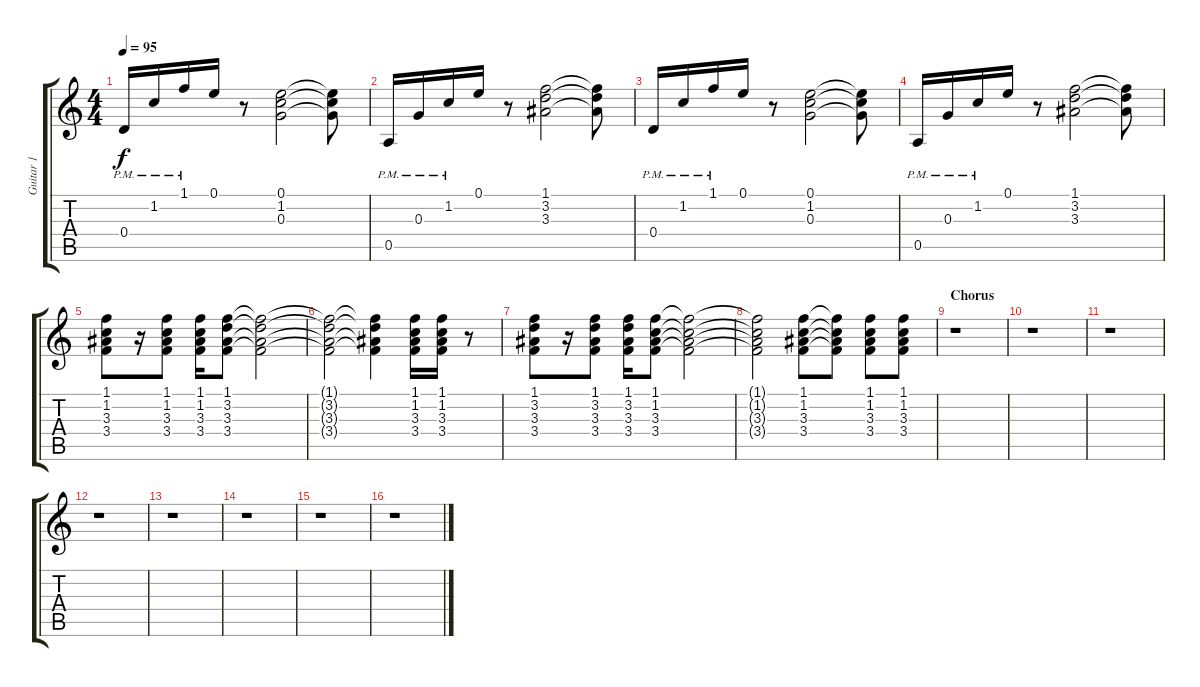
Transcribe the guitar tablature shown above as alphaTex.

\track ("Guitar 1" "Guitar 1") {instrument acousticguitarsteel}
\staff {score tabs}
\tuning (E4 B3 G3 D3 A2 E2) {hide}
\ts (4 4)
\tempo 95
\clef g2
\ks c
0.4{pm}.16{dy f} 1.2{pm}.16 1.1{pm}.16 0.1.16 r.8 (0.1 1.2 0.3).2 (0.1{t} 1.2{t} 0.3{t}).8 |
0.5{pm}.16 0.3{pm}.16 1.2{pm}.16 0.1.16 r.8 (1.1 3.2 3.3).2 (1.1{t} 3.2{t} 3.3{t}).8 |
0.4{pm}.16 1.2{pm}.16 1.1{pm}.16 0.1.16 r.8 (0.1 1.2 0.3).2 (0.1{t} 1.2{t} 0.3{t}).8 |
0.5{pm}.16 0.3{pm}.16 1.2{pm}.16 0.1.16 r.8 (1.1 3.2 3.3).2 (1.1{t} 3.2{t} 3.3{t}).8 |
(1.1 1.2 3.3 3.4).8 r.16 (1.1 1.2 3.3 3.4).8 (1.1 1.2 3.3 3.4).16 (1.1 3.2 3.3 3.4).8 (1.1{t} 3.2{t} 3.3{t} 3.4{t}).2 |
(1.1{t} 3.2{t} 3.3{t} 3.4{t}).2 (1.1{t} 3.2{t} 3.3{t} 3.4{t}).4 (1.1 1.2 3.3 3.4).16 (1.1 1.2 3.3 3.4).16 r.8 |
(1.1 3.2 3.3 3.4).8 r.16 (1.1 3.2 3.3 3.4).8 (1.1 3.2 3.3 3.4).16 (1.1 1.2 3.3 3.4).8 (1.1{t} 1.2{t} 3.3{t} 3.4{t}).2 |
(1.1{t} 1.2{t} 3.3{t} 3.4{t}).2 (1.1 1.2 3.3 3.4).8 (1.1{t} 1.2{t} 3.3{t} 3.4{t}).8 (1.1 1.2 3.3 3.4).8 (1.1 1.2 3.3 3.4).8 |
\section ("" "Chorus")
r.1 |
r.1 |
r.1 |
r.1 |
r.1 |
r.1 |
r.1 |
r.1
